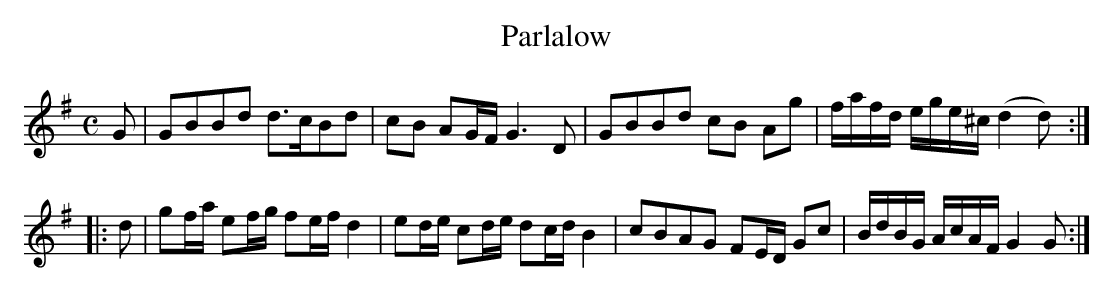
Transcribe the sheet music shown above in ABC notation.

X:1
T:Parlalow
M:C
L:1/8
K:G
G | GBBd d>cBd | cB AG/F/ G3D | GBBd cB Ag | f/a/f/d/ e/g/e/^c/ (d2 d) :|
|: d | gf/a/ ef/g/ fe/f/ d2 | ed/e/ cd/e/ dc/d/ B2 | cBAG FE/D/ Gc | B/d/B/G/ A/c/A/F/ G2G :|]
